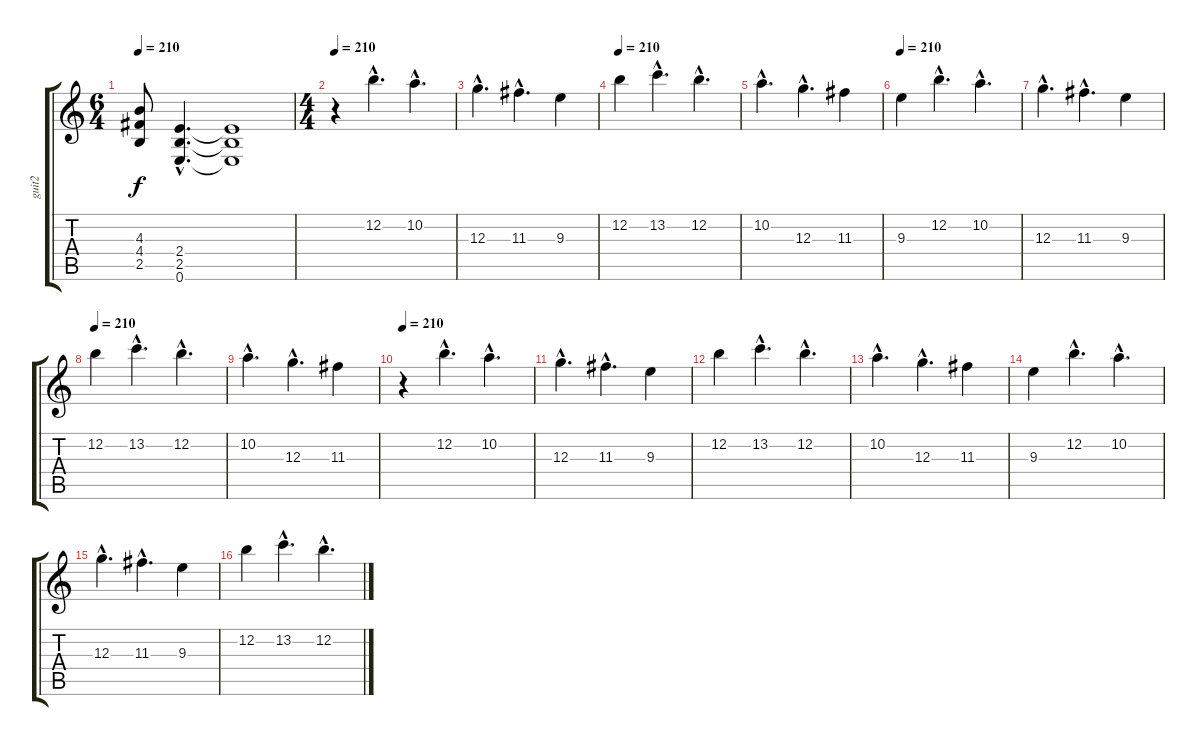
\track ("guit2" "guit2") {instrument distortionguitar}
\staff {score tabs}
\tuning (E4 B3 G3 D3 A2 E2) {hide}
\ts (6 4)
\tempo 210
\clef g2
\ks c
(4.3{t} 4.4{t} 2.5{t}).8{dy f} (2.4{hac} 2.5{hac} 0.6{hac}).4{d} (2.4{t} 2.5{t} 0.6{t}).1 |
\ts (4 4)
\section ("" "")
\tempo 210
r.4 12.2{hac}.4{d} 10.2{hac}.4{d} |
12.3{hac}.4{d} 11.3{hac}.4{d} 9.3.4 |
\tempo 210
12.2.4 13.2{hac}.4{d} 12.2{hac}.4{d} |
10.2{hac}.4{d} 12.3{hac}.4{d} 11.3.4 |
\tempo 210
9.3.4 12.2{hac}.4{d} 10.2{hac}.4{d} |
12.3{hac}.4{d} 11.3{hac}.4{d} 9.3.4 |
\tempo 210
12.2.4 13.2{hac}.4{d} 12.2{hac}.4{d} |
10.2{hac}.4{d} 12.3{hac}.4{d} 11.3.4 |
\tempo 210
r.4 12.2{hac}.4{d} 10.2{hac}.4{d} |
12.3{hac}.4{d} 11.3{hac}.4{d} 9.3.4 |
12.2.4 13.2{hac}.4{d} 12.2{hac}.4{d} |
10.2{hac}.4{d} 12.3{hac}.4{d} 11.3.4 |
9.3.4 12.2{hac}.4{d} 10.2{hac}.4{d} |
12.3{hac}.4{d} 11.3{hac}.4{d} 9.3.4 |
12.2.4 13.2{hac}.4{d} 12.2{hac}.4{d}
